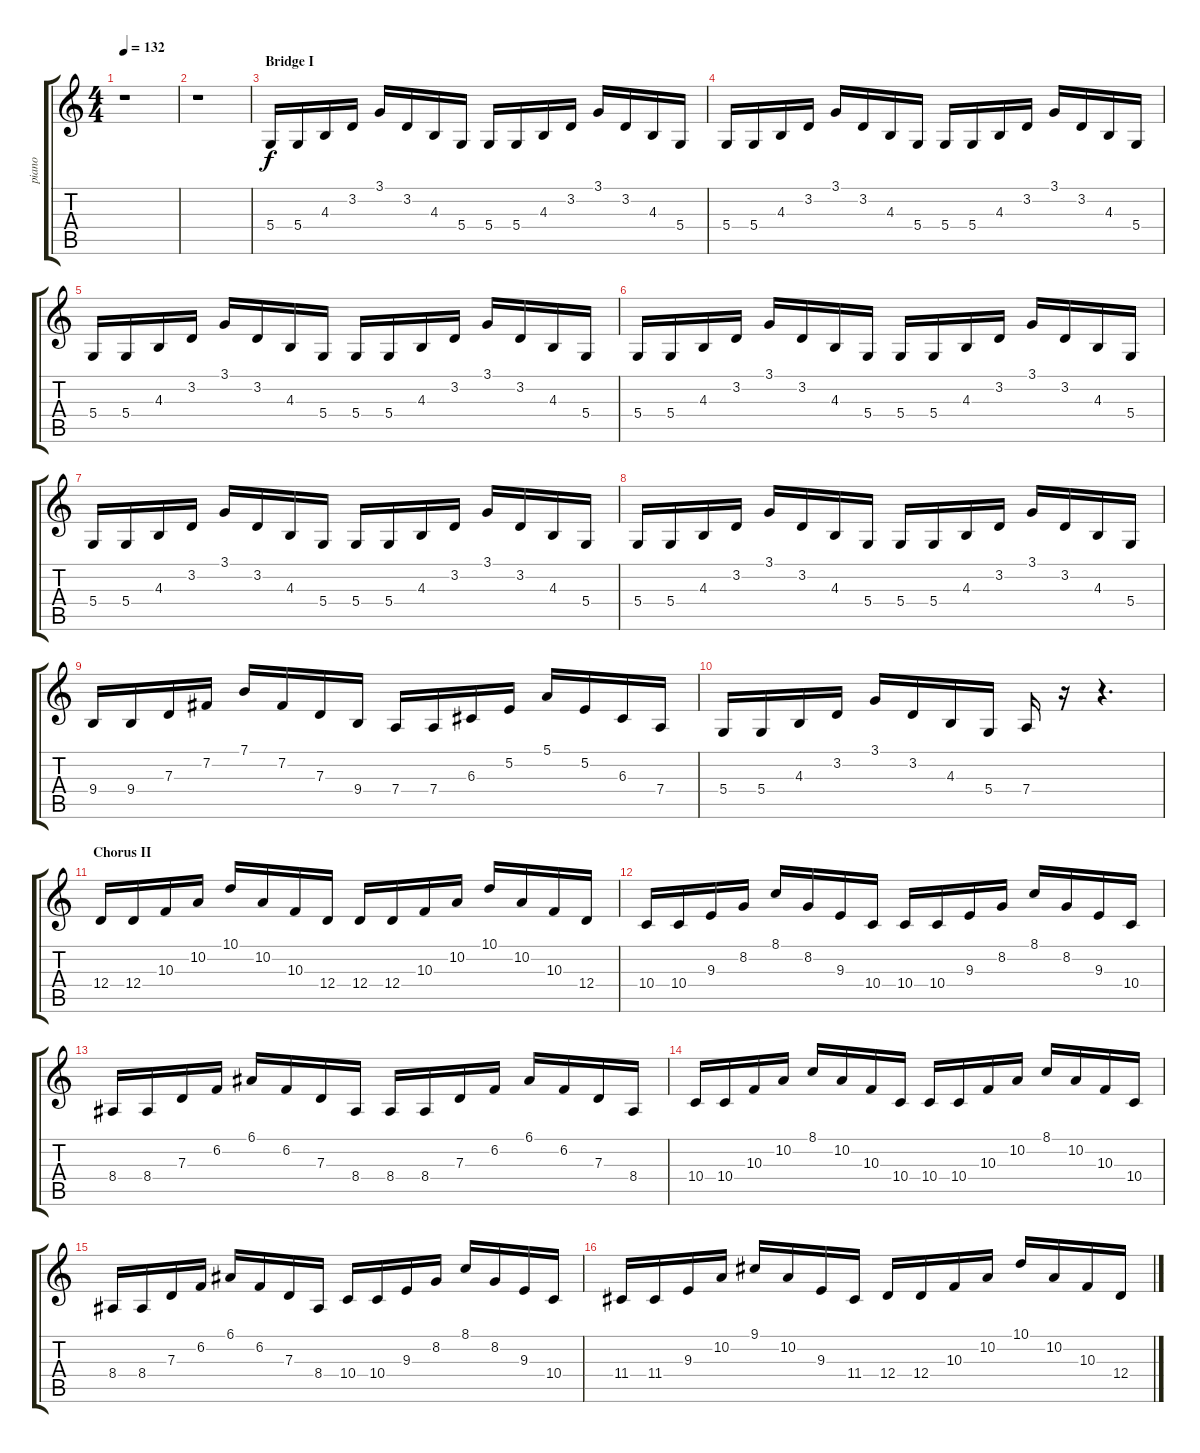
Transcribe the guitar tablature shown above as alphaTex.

\track ("piano" "piano") {instrument electricgrandpiano}
\staff {score tabs}
\tuning (E4 B3 G3 D3 A2 E2) {hide}
\ts (4 4)
\tempo 132
\clef g2
\ks c
r.1{dy f} |
r.1 |
\section ("" "Bridge I")
5.4.16{instrument fx1rain} 5.4.16 4.3.16 3.2.16 3.1.16 3.2.16 4.3.16 5.4.16 5.4.16 5.4.16 4.3.16 3.2.16 3.1.16 3.2.16 4.3.16 5.4.16 |
5.4.16 5.4.16 4.3.16 3.2.16 3.1.16 3.2.16 4.3.16 5.4.16 5.4.16 5.4.16 4.3.16 3.2.16 3.1.16 3.2.16 4.3.16 5.4.16 |
5.4.16 5.4.16 4.3.16 3.2.16 3.1.16 3.2.16 4.3.16 5.4.16 5.4.16 5.4.16 4.3.16 3.2.16 3.1.16 3.2.16 4.3.16 5.4.16 |
5.4.16 5.4.16 4.3.16 3.2.16 3.1.16 3.2.16 4.3.16 5.4.16 5.4.16 5.4.16 4.3.16 3.2.16 3.1.16 3.2.16 4.3.16 5.4.16 |
5.4.16 5.4.16 4.3.16 3.2.16 3.1.16 3.2.16 4.3.16 5.4.16 5.4.16 5.4.16 4.3.16 3.2.16 3.1.16 3.2.16 4.3.16 5.4.16 |
5.4.16 5.4.16 4.3.16 3.2.16 3.1.16 3.2.16 4.3.16 5.4.16 5.4.16 5.4.16 4.3.16 3.2.16 3.1.16 3.2.16 4.3.16 5.4.16 |
9.4.16 9.4.16 7.3.16 7.2.16 7.1.16 7.2.16 7.3.16 9.4.16 7.4.16 7.4.16 6.3.16 5.2.16 5.1.16 5.2.16 6.3.16 7.4.16 |
5.4.16 5.4.16 4.3.16 3.2.16 3.1.16 3.2.16 4.3.16 5.4.16 7.4.16 r.16 r.4{d} |
\section ("" "Chorus II")
12.4.16{instrument electricgrandpiano} 12.4.16 10.3.16 10.2.16 10.1.16 10.2.16 10.3.16 12.4.16 12.4.16 12.4.16 10.3.16 10.2.16 10.1.16 10.2.16 10.3.16 12.4.16 |
10.4.16 10.4.16 9.3.16 8.2.16 8.1.16 8.2.16 9.3.16 10.4.16 10.4.16 10.4.16 9.3.16 8.2.16 8.1.16 8.2.16 9.3.16 10.4.16 |
8.4.16 8.4.16 7.3.16 6.2.16 6.1.16 6.2.16 7.3.16 8.4.16 8.4.16 8.4.16 7.3.16 6.2.16 6.1.16 6.2.16 7.3.16 8.4.16 |
10.4.16 10.4.16 10.3.16 10.2.16 8.1.16 10.2.16 10.3.16 10.4.16 10.4.16 10.4.16 10.3.16 10.2.16 8.1.16 10.2.16 10.3.16 10.4.16 |
8.4.16 8.4.16 7.3.16 6.2.16 6.1.16 6.2.16 7.3.16 8.4.16 10.4.16 10.4.16 9.3.16 8.2.16 8.1.16 8.2.16 9.3.16 10.4.16 |
11.4.16 11.4.16 9.3.16 10.2.16 9.1.16 10.2.16 9.3.16 11.4.16 12.4.16 12.4.16 10.3.16 10.2.16 10.1.16 10.2.16 10.3.16 12.4.16
